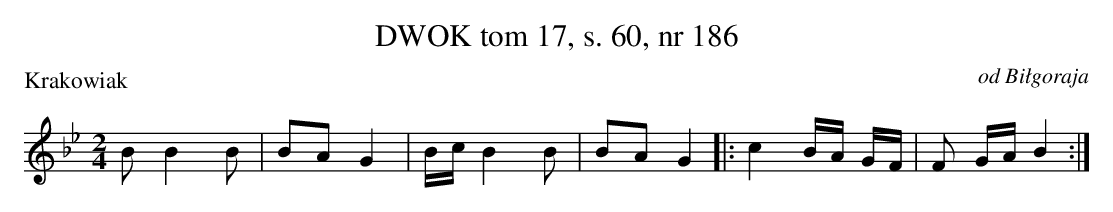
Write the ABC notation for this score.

X:1
T: DWOK tom 17, s. 60, nr 186
O: od Biłgoraja
L: 1/16
M: 2/4
P: Krakowiak
K: Bb
B2 B4 B2 | B2A2 G4 | Bc B4 B2 | B2A2 G4 |: c4 BA GF | F2 GA B4 :|
